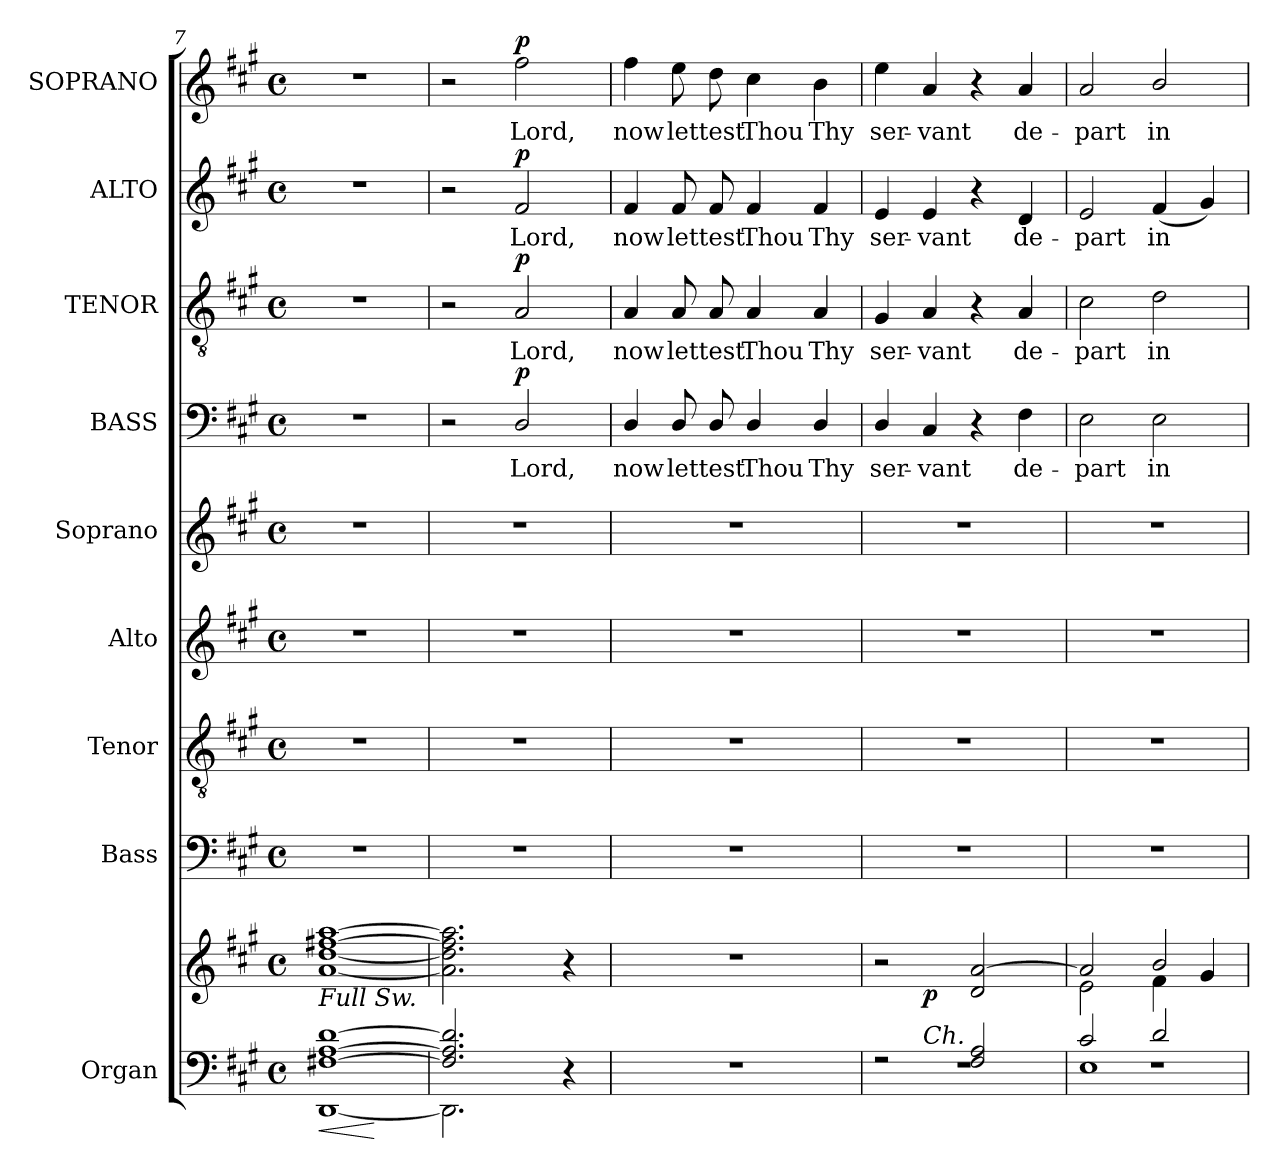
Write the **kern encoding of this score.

**kern	**kern	**dynam	**kern	**kern	**kern	**kern	**kern	**text	**dynam	**kern	**text	**dynam	**kern	**text	**dynam	**kern	**text	**dynam
*part9	*part9	*part9	*part8	*part7	*part6	*part5	*part4	*part4	*part4	*part3	*part3	*part3	*part2	*part2	*part2	*part1	*part1	*part1
*staff10	*staff9	*staff9/10	*staff8	*staff7	*staff6	*staff5	*staff4	*staff4	*staff4	*staff3	*staff3	*staff3	*staff2	*staff2	*staff2	*staff1	*staff1	*staff1
*I"Organ	*	*	*I"Bass	*I"Tenor	*I"Alto	*I"Soprano	*I"BASS	*	*	*I"TENOR	*	*	*I"ALTO	*	*	*I"SOPRANO	*	*
*I'Org.	*	*	*I'B.	*I'T.	*I'A.	*I'S.	*I'B.	*	*	*I'T.	*	*	*I'A.	*	*	*I'S.	*	*
*clefF4	*clefG2	*	*clefF4	*clefGv2	*clefG2	*clefG2	*clefF4	*	*	*clefGv2	*	*	*clefG2	*	*	*clefG2	*	*
*	*	*	*	*ITrd7c12	*	*	*	*	*	*ITrd7c12	*	*	*	*	*	*	*	*
*k[f#c#g#]	*k[f#c#g#]	*	*k[f#c#g#]	*k[f#c#g#]	*k[f#c#g#]	*k[f#c#g#]	*k[f#c#g#]	*	*	*k[f#c#g#]	*	*	*k[f#c#g#]	*	*	*k[f#c#g#]	*	*
*A:	*A:	*	*A:	*A:	*A:	*A:	*A:	*	*	*A:	*	*	*A:	*	*	*A:	*	*
*M4/4	*M4/4	*	*M4/4	*M4/4	*M4/4	*M4/4	*M4/4	*	*	*M4/4	*	*	*M4/4	*	*	*M4/4	*	*
*met(c)	*met(c)	*	*met(c)	*met(c)	*met(c)	*met(c)	*met(c)	*	*	*met(c)	*	*	*met(c)	*	*	*met(c)	*	*
=7	=7	=7	=7	=7	=7	=7	=7	=7	=7	=7	=7	=7	=7	=7	=7	=7	=7	=7
*^	*	*	*	*	*	*	*	*	*	*	*	*	*	*	*	*	*	*
!	!	!LO:TX:b:i:t=Full Sw.	!	!	!	!	!	!	!	!	!	!	!	!	!	!	!	!	!
!	!	!	!LO:HP:b=2	!	!	!	!	!	!	!	!	!	!	!	!	!	!	!	!
!	!	!	!LO:HP:n=1:b	!	!	!	!	!	!	!	!	!	!	!	!	!	!	!	!
[1F#Xi [1Ai [1di	[1DDi	[1ai [1ddi [1ff#Xi [1aai	> <	1r	1r	1r	1r	1r	.	.	1r	.	.	1r	.	.	1r	.	.
*v	*v	*	*	*	*	*	*	*	*	*	*	*	*	*	*	*	*	*	*
.	.	[	.	.	.	.	.	.	.	.	.	.	.	.	.	.	.	.
!!LO:PB:g=z
=8	=8	=8	=8	=8	=8	=8	=8	=8	=8	=8	=8	=8	=8	=8	=8	=8	=8	=8
*^	*	*	*	*	*	*	*	*	*	*	*	*	*	*	*	*	*	*
2.F#i/] 2.Ai] 2.di]	2.DDi\]	2.ai\] 2.ddi] 2.ff#i] 2.aai]	.	1r	1r	1r	1r	2r	.	.	2r	.	.	2r	.	.	2r	.	.
!	!	!	!	!	!	!	!	!	!LO:LY:b:color=#000000	!	!	!	!	!	!	!	!	!	!
!	!	!	!	!	!	!	!	!	!	!	!	!LO:LY:b:color=#000000	!	!	!	!	!	!	!
!	!	!	!	!	!	!	!	!	!	!	!	!	!	!	!LO:LY:b:color=#000000	!	!	!	!
!	!	!	!	!	!	!	!	!	!	!	!	!	!	!	!	!	!	!LO:LY:b:color=#000000	!
.	.	.	.	.	.	.	.	2Di/	Lord,	p	2AAi/	Lord,	p	2f#i/	Lord,	p	2ff#i\	Lord,	p
4r	4ryy	4r	.	.	.	.	.	.	.	.	.	.	.	.	.	.	.	.	.
*v	*v	*	*	*	*	*	*	*	*	*	*	*	*	*	*	*	*	*	*
.	.	]	.	.	.	.	.	.	.	.	.	.	.	.	.	.	.	.
=9	=9	=9	=9	=9	=9	=9	=9	=9	=9	=9	=9	=9	=9	=9	=9	=9	=9	=9
!	!	!	!	!	!	!	!	!LO:LY:b:color=#000000	!	!	!	!	!	!	!	!	!	!
!	!	!	!	!	!	!	!	!	!	!	!LO:LY:b:color=#000000	!	!	!	!	!	!	!
!	!	!	!	!	!	!	!	!	!	!	!	!	!	!LO:LY:b:color=#000000	!	!	!	!
!	!	!	!	!	!	!	!	!	!	!	!	!	!	!	!	!	!LO:LY:b:color=#000000	!
1r	1r	.	1r	1r	1r	1r	4Di/	now	.	4AAi/	now	.	4f#i/	now	.	4ff#i\	now	.
!	!	!	!	!	!	!	!	!LO:LY:b:color=#000000	!	!	!	!	!	!	!	!	!	!
!	!	!	!	!	!	!	!	!	!	!	!LO:LY:b:color=#000000	!	!	!	!	!	!	!
!	!	!	!	!	!	!	!	!	!	!	!	!	!	!LO:LY:b:color=#000000	!	!	!	!
!	!	!	!	!	!	!	!	!	!	!	!	!	!	!	!	!	!LO:LY:b:color=#000000	!
.	.	.	.	.	.	.	8Di/	lettest	.	8AAi/	lettest	.	8f#i/	lettest	.	8eei\	lettest	.
.	.	.	.	.	.	.	8Di/	.	.	8AAi/	.	.	8f#i/	.	.	8ddi\	.	.
!	!	!	!	!	!	!	!	!LO:LY:b:color=#000000	!	!	!	!	!	!	!	!	!	!
!	!	!	!	!	!	!	!	!	!	!	!LO:LY:b:color=#000000	!	!	!	!	!	!	!
!	!	!	!	!	!	!	!	!	!	!	!	!	!	!LO:LY:b:color=#000000	!	!	!	!
!	!	!	!	!	!	!	!	!	!	!	!	!	!	!	!	!	!LO:LY:b:color=#000000	!
.	.	.	.	.	.	.	4Di/	Thou	.	4AAi/	Thou	.	4f#i/	Thou	.	4cc#i\	Thou	.
!	!	!	!	!	!	!	!	!LO:LY:b:color=#000000	!	!	!	!	!	!	!	!	!	!
!	!	!	!	!	!	!	!	!	!	!	!LO:LY:b:color=#000000	!	!	!	!	!	!	!
!	!	!	!	!	!	!	!	!	!	!	!	!	!	!LO:LY:b:color=#000000	!	!	!	!
!	!	!	!	!	!	!	!	!	!	!	!	!	!	!	!	!	!LO:LY:b:color=#000000	!
.	.	.	.	.	.	.	4Di/	Thy	.	4AAi/	Thy	.	4f#i/	Thy	.	4bi\	Thy	.
=10	=10	=10	=10	=10	=10	=10	=10	=10	=10	=10	=10	=10	=10	=10	=10	=10	=10	=10
*^	*	*	*	*	*	*	*	*	*	*	*	*	*	*	*	*	*	*
!	!	!	!	!	!	!	!	!	!LO:LY:b:color=#000000	!	!	!	!	!	!	!	!	!	!
!	!	!	!	!	!	!	!	!	!	!	!	!LO:LY:b:color=#000000	!	!	!	!	!	!	!
!	!	!	!	!	!	!	!	!	!	!	!	!	!	!	!LO:LY:b:color=#000000	!	!	!	!
!	!	!	!	!	!	!	!	!	!	!	!	!	!	!	!	!	!	!LO:LY:b:color=#000000	!
*	*^	*	*	*	*	*	*	*	*	*	*	*	*	*	*	*	*	*	*
2r	1r	4ryy	2r	.	1r	1r	1r	1r	4Di/	ser-	.	4GG#i/	ser-	.	4ei/	ser-	.	4eei\	ser-	.
!	!	!	!	!	!	!	!	!	!	!LO:LY:b:color=#000000	!	!	!	!	!	!	!	!	!	!
!	!	!	!	!	!	!	!	!	!	!	!	!	!LO:LY:b:color=#000000	!	!	!	!	!	!	!
!	!	!	!	!	!	!	!	!	!	!	!	!	!	!	!	!LO:LY:b:color=#000000	!	!	!	!
!	!	!LO:TX:a:i:t=Ch.	!	!	!	!	!	!	!	!	!	!	!	!	!	!	!	!	!	!
!	!	!	!	!	!	!	!	!	!	!	!	!	!	!	!	!	!	!	!LO:LY:b:color=#000000	!
.	.	2.ryy	.	p	.	.	.	.	4C#i/	-vant	.	4AAi/	-vant	.	4ei/	-vant	.	4ai/	-vant	.
2F#i/ 2Ai	.	.	2di/ [2ai	.	.	.	.	.	4r	.	.	4r	.	.	4r	.	.	4r	.	.
!	!	!	!	!	!	!	!	!	!	!LO:LY:b:color=#000000	!	!	!	!	!	!	!	!	!	!
!	!	!	!	!	!	!	!	!	!	!	!	!	!LO:LY:b:color=#000000	!	!	!	!	!	!	!
!	!	!	!	!	!	!	!	!	!	!	!	!	!	!	!	!LO:LY:b:color=#000000	!	!	!	!
!	!	!	!	!	!	!	!	!	!	!	!	!	!	!	!	!	!	!	!LO:LY:b:color=#000000	!
.	.	.	.	.	.	.	.	.	4F#i\	de-	.	4AAi/	de-	.	4di/	de-	.	4ai/	de-	.
=11	=11	=11	=11	=11	=11	=11	=11	=11	=11	=11	=11	=11	=11	=11	=11	=11	=11	=11	=11	=11
*	*	*	*^	*	*	*	*	*	*	*	*	*	*	*	*	*	*	*	*	*
!	!	!	!	!	!	!	!	!	!	!	!LO:LY:b:color=#000000	!	!	!	!	!	!	!	!	!	!
!	!	!	!	!	!	!	!	!	!	!	!	!	!	!LO:LY:b:color=#000000	!	!	!	!	!	!	!
!	!	!	!	!	!	!	!	!	!	!	!	!	!	!	!	!	!LO:LY:b:color=#000000	!	!	!	!
!	!	!	!	!	!	!	!	!	!	!	!	!	!	!	!	!	!	!	!	!LO:LY:b:color=#000000	!
2c#i/	1Ei	1r	2ai/]	2ei\	.	1r	1r	1r	1r	2Ei\	-part	.	2C#i\	-part	.	2ei/	-part	.	2ai/	-part	.
!	!	!	!	!	!	!	!	!	!	!	!LO:LY:b:color=#000000	!	!	!	!	!	!	!	!	!	!
!	!	!	!	!	!	!	!	!	!	!	!	!	!	!LO:LY:b:color=#000000	!	!	!	!	!	!	!
!	!	!	!	!	!	!	!	!	!	!	!	!	!	!	!	!	!LO:LY:b:color=#000000	!	!	!	!
!	!	!	!	!	!	!	!	!	!	!	!	!	!	!	!	!	!	!	!	!LO:LY:b:color=#000000	!
2di/	.	.	2bi/	4f#i\	.	.	.	.	.	2Ei\	in	.	2Di\	in	.	(4f#i/	in	.	2bi/	in	.
.	.	.	.	4g#i/	.	.	.	.	.	.	.	.	.	.	.	4g#i/)	.	.	.	.	.
*v	*v	*v	*	*	*	*	*	*	*	*	*	*	*	*	*	*	*	*	*	*	*
*	*v	*v	*	*	*	*	*	*	*	*	*	*	*	*	*	*	*	*	*
=	=	=	=	=	=	=	=	=	=	=	=	=	=	=	=	=	=	=
*-	*-	*-	*-	*-	*-	*-	*-	*-	*-	*-	*-	*-	*-	*-	*-	*-	*-	*-
